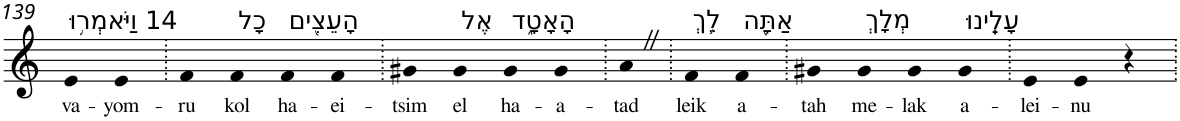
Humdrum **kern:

**kern	**text
*part1	*part1
*staff1	*staff1
*I"Piano	*
*I'Pno	*
!!LO:PB:g=z
*clefG2	*
*k[]	*
=139	=139
!LO:TX:a:t=14 וַיֹּאמְר֥וּ	!
!	!LO:LY:b
4e	va-
!	!LO:LY:b
4e	-yom-
=140.	=140.
!	!LO:LY:b
4f	-ru
!LO:TX:a:t=כָל	!
!	!LO:LY:b
4f	kol
!LO:TX:a:t=הָעֵצִ֖ים	!
!	!LO:LY:b
4f	ha-
!	!LO:LY:b
4f	-ei-
=141.	=141.
!	!LO:LY:b
4g#X	-tsim
!LO:TX:a:t=אֶל	!
!	!LO:LY:b
4g#	el
!LO:TX:a:t=הָאָטָ֑ד	!
!	!LO:LY:b
4g#	ha-
!	!LO:LY:b
4g#	-a-
=142.	=142.
!	!LO:LY:b
4aZ	-tad
=143.	=143.
!LO:TX:a:t=לֵ֥ךְ	!
!	!LO:LY:b
4f	leik
!LO:TX:a:t=אַתָּ֖ה	!
!	!LO:LY:b
4f	a-
=144.	=144.
!	!LO:LY:b
4g#X	-tah
!LO:TX:a:t=מְלָךְ	!
!	!LO:LY:b
4g#	me-
!	!LO:LY:b
4g#	-lak
!LO:TX:a:t=עָלֵֽינוּ	!
!	!LO:LY:b
4g#	a-
=145.	=145.
!	!LO:LY:b
4e	-lei-
!	!LO:LY:b
4e	-nu
4r	.
=.	=.
*-	*-
